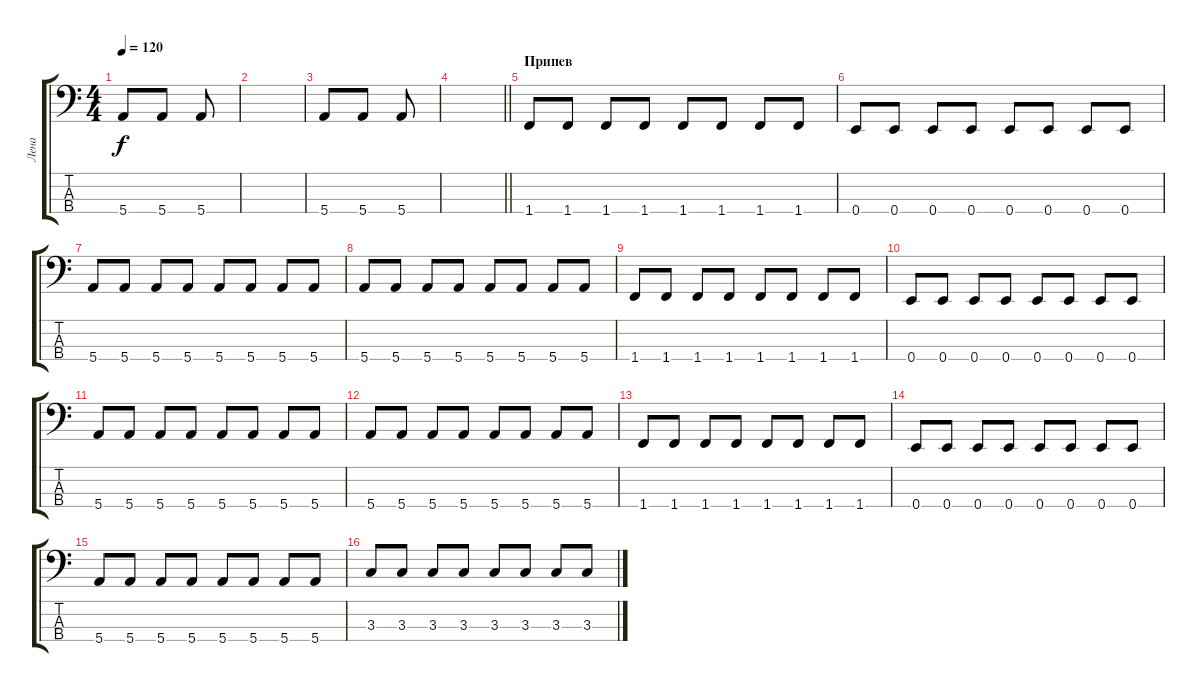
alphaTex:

\track ("Лена" "Лена") {instrument electricbassfinger}
\staff {score tabs}
\tuning (G2 D2 A1 E1) {hide}
\ts (4 4)
\tempo 120
\clef f4
\ks c
5.4.8{dy f} 5.4.8 5.4.8 |
|
5.4.8 5.4.8 5.4.8 |
\barLineRight lightlight
|
\section ("" "Припев")
1.4.8 1.4.8 1.4.8 1.4.8 1.4.8 1.4.8 1.4.8 1.4.8 |
0.4.8 0.4.8 0.4.8 0.4.8 0.4.8 0.4.8 0.4.8 0.4.8 |
5.4.8 5.4.8 5.4.8 5.4.8 5.4.8 5.4.8 5.4.8 5.4.8 |
5.4.8 5.4.8 5.4.8 5.4.8 5.4.8 5.4.8 5.4.8 5.4.8 |
1.4.8 1.4.8 1.4.8 1.4.8 1.4.8 1.4.8 1.4.8 1.4.8 |
0.4.8 0.4.8 0.4.8 0.4.8 0.4.8 0.4.8 0.4.8 0.4.8 |
5.4.8 5.4.8 5.4.8 5.4.8 5.4.8 5.4.8 5.4.8 5.4.8 |
5.4.8 5.4.8 5.4.8 5.4.8 5.4.8 5.4.8 5.4.8 5.4.8 |
1.4.8 1.4.8 1.4.8 1.4.8 1.4.8 1.4.8 1.4.8 1.4.8 |
0.4.8 0.4.8 0.4.8 0.4.8 0.4.8 0.4.8 0.4.8 0.4.8 |
5.4.8 5.4.8 5.4.8 5.4.8 5.4.8 5.4.8 5.4.8 5.4.8 |
3.3.8 3.3.8 3.3.8 3.3.8 3.3.8 3.3.8 3.3.8 3.3.8
